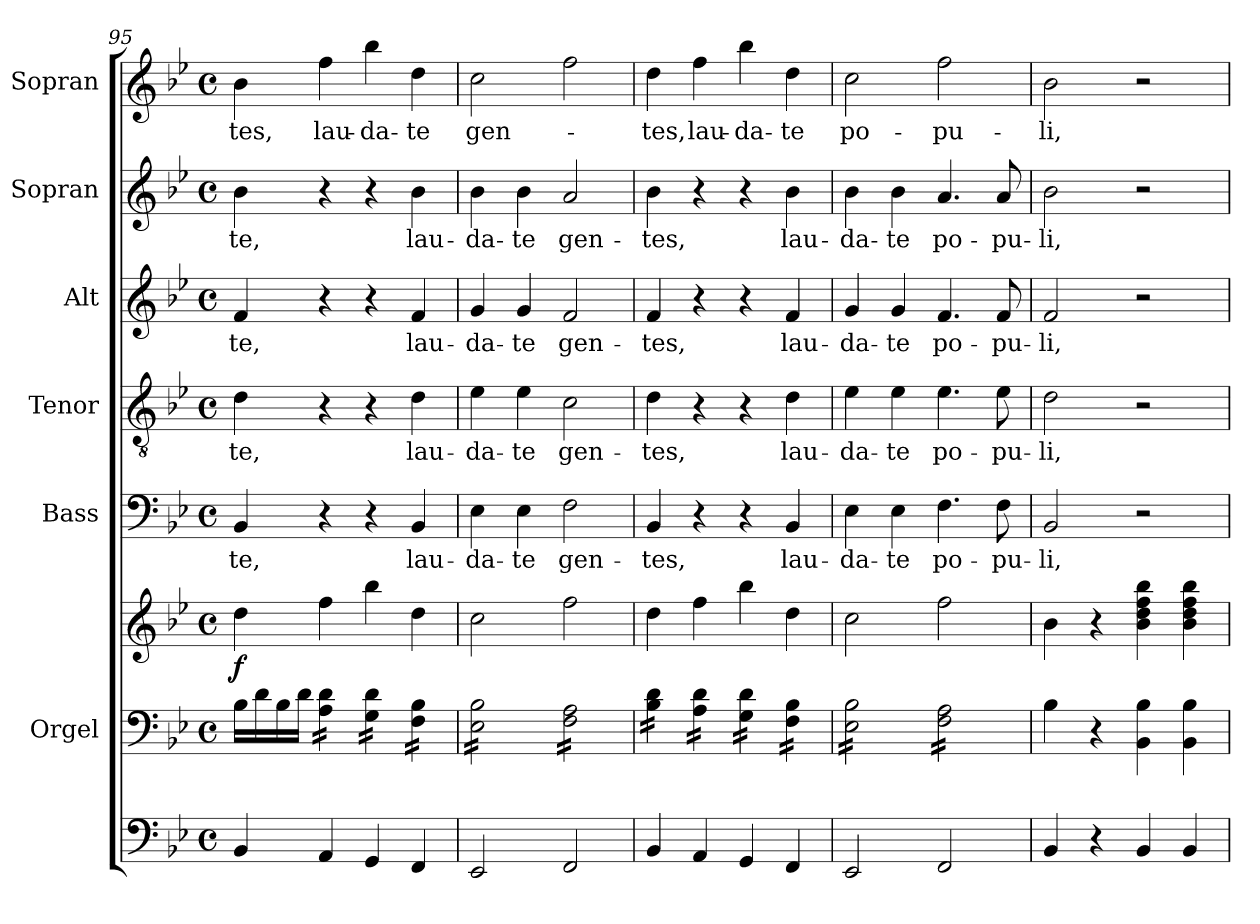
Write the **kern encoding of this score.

**kern	**kern	**kern	**dynam	**kern	**text	**kern	**text	**kern	**text	**kern	**text	**kern	**text
*part7	*part6	*part6	*part6	*part5	*part5	*part4	*part4	*part3	*part3	*part2	*part2	*part1	*part1
*staff8	*staff7	*staff6	*staff6/7	*staff5	*staff5	*staff4	*staff4	*staff3	*staff3	*staff2	*staff2	*staff1	*staff1
*	*I"Orgel	*	*	*I"Bass	*	*I"Tenor	*	*I"Alt	*	*I"Sopran	*	*I"Sopran	*
*	*I'Org.	*	*	*I'B.	*	*I'T.	*	*I'A.	*	*I'S.	*	*I'S.	*
*clefF4	*clefF4	*clefG2	*	*clefF4	*	*clefGv2	*	*clefG2	*	*clefG2	*	*clefG2	*
*k[b-e-]	*k[b-e-]	*k[b-e-]	*	*k[b-e-]	*	*k[b-e-]	*	*k[b-e-]	*	*k[b-e-]	*	*k[b-e-]	*
*B-:	*B-:	*B-:	*	*B-:	*	*B-:	*	*B-:	*	*B-:	*	*B-:	*
*M4/4	*M4/4	*M4/4	*	*M4/4	*	*M4/4	*	*M4/4	*	*M4/4	*	*M4/4	*
*met(c)	*met(c)	*met(c)	*	*met(c)	*	*met(c)	*	*met(c)	*	*met(c)	*	*met(c)	*
=95	=95	=95	=95	=95	=95	=95	=95	=95	=95	=95	=95	=95	=95
!	!	!	!LO:DY:b	!	!LO:LY:b	!	!LO:LY:b	!	!LO:LY:b	!	!LO:LY:b	!	!LO:LY:b
4BB-/	16B-\LL	4dd\	f	4BB-/	-te,	4d\	-te,	4f/	-te,	4b-\	-te,	4b-\	-tes,
.	16d\	.	.	.	.	.	.	.	.	.	.	.	.
.	16B-\	.	.	.	.	.	.	.	.	.	.	.	.
.	16d\JJ	.	.	.	.	.	.	.	.	.	.	.	.
!	!	!	!	!	!	!	!	!	!	!	!	!	!LO:LY:b
*	*tremolo	*	*	*	*	*	*	*	*	*	*	*	*
4AA/	16A\ 16d\LL	4ff\	.	4r	.	4r	.	4r	.	4r	.	4ff\	lau-
.	16A\ 16d\	.	.	.	.	.	.	.	.	.	.	.	.
.	16A\ 16d\	.	.	.	.	.	.	.	.	.	.	.	.
.	16A\ 16d\JJ	.	.	.	.	.	.	.	.	.	.	.	.
!	!	!	!	!	!	!	!	!	!	!	!	!	!LO:LY:b
4GG/	16G\ 16d\LL	4bb-\	.	4r	.	4r	.	4r	.	4r	.	4bb-\	-da-
.	16G\ 16d\	.	.	.	.	.	.	.	.	.	.	.	.
.	16G\ 16d\	.	.	.	.	.	.	.	.	.	.	.	.
.	16G\ 16d\JJ	.	.	.	.	.	.	.	.	.	.	.	.
!	!	!	!	!	!LO:LY:b	!	!LO:LY:b	!	!LO:LY:b	!	!LO:LY:b	!	!LO:LY:b
4FF/	16F\ 16B-\LL	4dd\	.	4BB-/	lau-	4d\	lau-	4f/	lau-	4b-\	lau-	4dd\	-te
.	16F\ 16B-\	.	.	.	.	.	.	.	.	.	.	.	.
.	16F\ 16B-\	.	.	.	.	.	.	.	.	.	.	.	.
.	16F\ 16B-\JJ	.	.	.	.	.	.	.	.	.	.	.	.
=96	=96	=96	=96	=96	=96	=96	=96	=96	=96	=96	=96	=96	=96
!	!	!	!	!	!LO:LY:b	!	!LO:LY:b	!	!LO:LY:b	!	!LO:LY:b	!	!LO:LY:b
2EE-/	16E-\ 16B-\LL	2cc\	.	4E-\	-da-	4e-\	-da-	4g/	-da-	4b-\	-da-	2cc\	gen-
.	16E-\ 16B-\	.	.	.	.	.	.	.	.	.	.	.	.
.	16E-\ 16B-\	.	.	.	.	.	.	.	.	.	.	.	.
.	16E-\ 16B-\	.	.	.	.	.	.	.	.	.	.	.	.
!	!	!	!	!	!LO:LY:b	!	!LO:LY:b	!	!LO:LY:b	!	!LO:LY:b	!	!
.	16E-\ 16B-\	.	.	4E-\	-te	4e-\	-te	4g/	-te	4b-\	-te	.	.
.	16E-\ 16B-\	.	.	.	.	.	.	.	.	.	.	.	.
.	16E-\ 16B-\	.	.	.	.	.	.	.	.	.	.	.	.
.	16E-\ 16B-\JJ	.	.	.	.	.	.	.	.	.	.	.	.
!	!	!	!	!	!LO:LY:b	!	!LO:LY:b	!	!LO:LY:b	!	!LO:LY:b	!	!
2FF/	16F\ 16A\LL	2ff\	.	2F\	gen-	2c\	gen-	2f/	gen-	2a/	gen-	2ff\	.
.	16F\ 16A\	.	.	.	.	.	.	.	.	.	.	.	.
.	16F\ 16A\	.	.	.	.	.	.	.	.	.	.	.	.
.	16F\ 16A\	.	.	.	.	.	.	.	.	.	.	.	.
.	16F\ 16A\	.	.	.	.	.	.	.	.	.	.	.	.
.	16F\ 16A\	.	.	.	.	.	.	.	.	.	.	.	.
.	16F\ 16A\	.	.	.	.	.	.	.	.	.	.	.	.
.	16F\ 16A\JJ	.	.	.	.	.	.	.	.	.	.	.	.
=97	=97	=97	=97	=97	=97	=97	=97	=97	=97	=97	=97	=97	=97
!	!	!	!	!	!LO:LY:b	!	!LO:LY:b	!	!LO:LY:b	!	!LO:LY:b	!	!LO:LY:b
4BB-/	16B-\ 16d\LL	4dd\	.	4BB-/	-tes,	4d\	-tes,	4f/	-tes,	4b-\	-tes,	4dd\	-tes,
.	16B-\ 16d\	.	.	.	.	.	.	.	.	.	.	.	.
.	16B-\ 16d\	.	.	.	.	.	.	.	.	.	.	.	.
.	16B-\ 16d\JJ	.	.	.	.	.	.	.	.	.	.	.	.
!	!	!	!	!	!	!	!	!	!	!	!	!	!LO:LY:b
4AA/	16A\ 16d\LL	4ff\	.	4r	.	4r	.	4r	.	4r	.	4ff\	lau-
.	16A\ 16d\	.	.	.	.	.	.	.	.	.	.	.	.
.	16A\ 16d\	.	.	.	.	.	.	.	.	.	.	.	.
.	16A\ 16d\JJ	.	.	.	.	.	.	.	.	.	.	.	.
!	!	!	!	!	!	!	!	!	!	!	!	!	!LO:LY:b
4GG/	16G\ 16d\LL	4bb-\	.	4r	.	4r	.	4r	.	4r	.	4bb-\	-da-
.	16G\ 16d\	.	.	.	.	.	.	.	.	.	.	.	.
.	16G\ 16d\	.	.	.	.	.	.	.	.	.	.	.	.
.	16G\ 16d\JJ	.	.	.	.	.	.	.	.	.	.	.	.
!	!	!	!	!	!LO:LY:b	!	!LO:LY:b	!	!LO:LY:b	!	!LO:LY:b	!	!LO:LY:b
4FF/	16F\ 16B-\LL	4dd\	.	4BB-/	lau-	4d\	lau-	4f/	lau-	4b-\	lau-	4dd\	-te
.	16F\ 16B-\	.	.	.	.	.	.	.	.	.	.	.	.
.	16F\ 16B-\	.	.	.	.	.	.	.	.	.	.	.	.
.	16F\ 16B-\JJ	.	.	.	.	.	.	.	.	.	.	.	.
=98	=98	=98	=98	=98	=98	=98	=98	=98	=98	=98	=98	=98	=98
!	!	!	!	!	!LO:LY:b	!	!LO:LY:b	!	!LO:LY:b	!	!LO:LY:b	!	!LO:LY:b
2EE-/	16E-\ 16B-\LL	2cc\	.	4E-\	-da-	4e-\	-da-	4g/	-da-	4b-\	-da-	2cc\	po-
.	16E-\ 16B-\	.	.	.	.	.	.	.	.	.	.	.	.
.	16E-\ 16B-\	.	.	.	.	.	.	.	.	.	.	.	.
.	16E-\ 16B-\	.	.	.	.	.	.	.	.	.	.	.	.
!	!	!	!	!	!LO:LY:b	!	!LO:LY:b	!	!LO:LY:b	!	!LO:LY:b	!	!
.	16E-\ 16B-\	.	.	4E-\	-te	4e-\	-te	4g/	-te	4b-\	-te	.	.
.	16E-\ 16B-\	.	.	.	.	.	.	.	.	.	.	.	.
.	16E-\ 16B-\	.	.	.	.	.	.	.	.	.	.	.	.
.	16E-\ 16B-\JJ	.	.	.	.	.	.	.	.	.	.	.	.
!	!	!	!	!	!LO:LY:b	!	!LO:LY:b	!	!LO:LY:b	!	!LO:LY:b	!	!LO:LY:b
2FF/	16F\ 16A\LL	2ff\	.	4.F\	po-	4.e-\	po-	4.f/	po-	4.a/	po-	2ff\	-pu-
.	16F\ 16A\	.	.	.	.	.	.	.	.	.	.	.	.
.	16F\ 16A\	.	.	.	.	.	.	.	.	.	.	.	.
.	16F\ 16A\	.	.	.	.	.	.	.	.	.	.	.	.
.	16F\ 16A\	.	.	.	.	.	.	.	.	.	.	.	.
.	16F\ 16A\	.	.	.	.	.	.	.	.	.	.	.	.
!	!	!	!	!	!LO:LY:b	!	!LO:LY:b	!	!LO:LY:b	!	!LO:LY:b	!	!
.	16F\ 16A\	.	.	8F\	-pu-	8e-\	-pu-	8f/	-pu-	8a/	-pu-	.	.
.	16F\ 16A\JJ	.	.	.	.	.	.	.	.	.	.	.	.
*	*Xtremolo	*	*	*	*	*	*	*	*	*	*	*	*
!!LO:PB:g=z
=99	=99	=99	=99	=99	=99	=99	=99	=99	=99	=99	=99	=99	=99
!	!	!	!	!	!LO:LY:b	!	!LO:LY:b	!	!LO:LY:b	!	!LO:LY:b	!	!LO:LY:b
4BB-/	4B-\	4b-\	.	2BB-/	-li,	2d\	-li,	2f/	-li,	2b-\	-li,	2b-\	-li,
4r	4r	4r	.	.	.	.	.	.	.	.	.	.	.
4BB-/	4BB-\ 4B-\	4b-\ 4dd\ 4ff\ 4bb-\	.	2r	.	2r	.	2r	.	2r	.	2r	.
4BB-/	4BB-\ 4B-\	4b-\ 4dd\ 4ff\ 4bb-\	.	.	.	.	.	.	.	.	.	.	.
=	=	=	=	=	=	=	=	=	=	=	=	=	=
*-	*-	*-	*-	*-	*-	*-	*-	*-	*-	*-	*-	*-	*-
